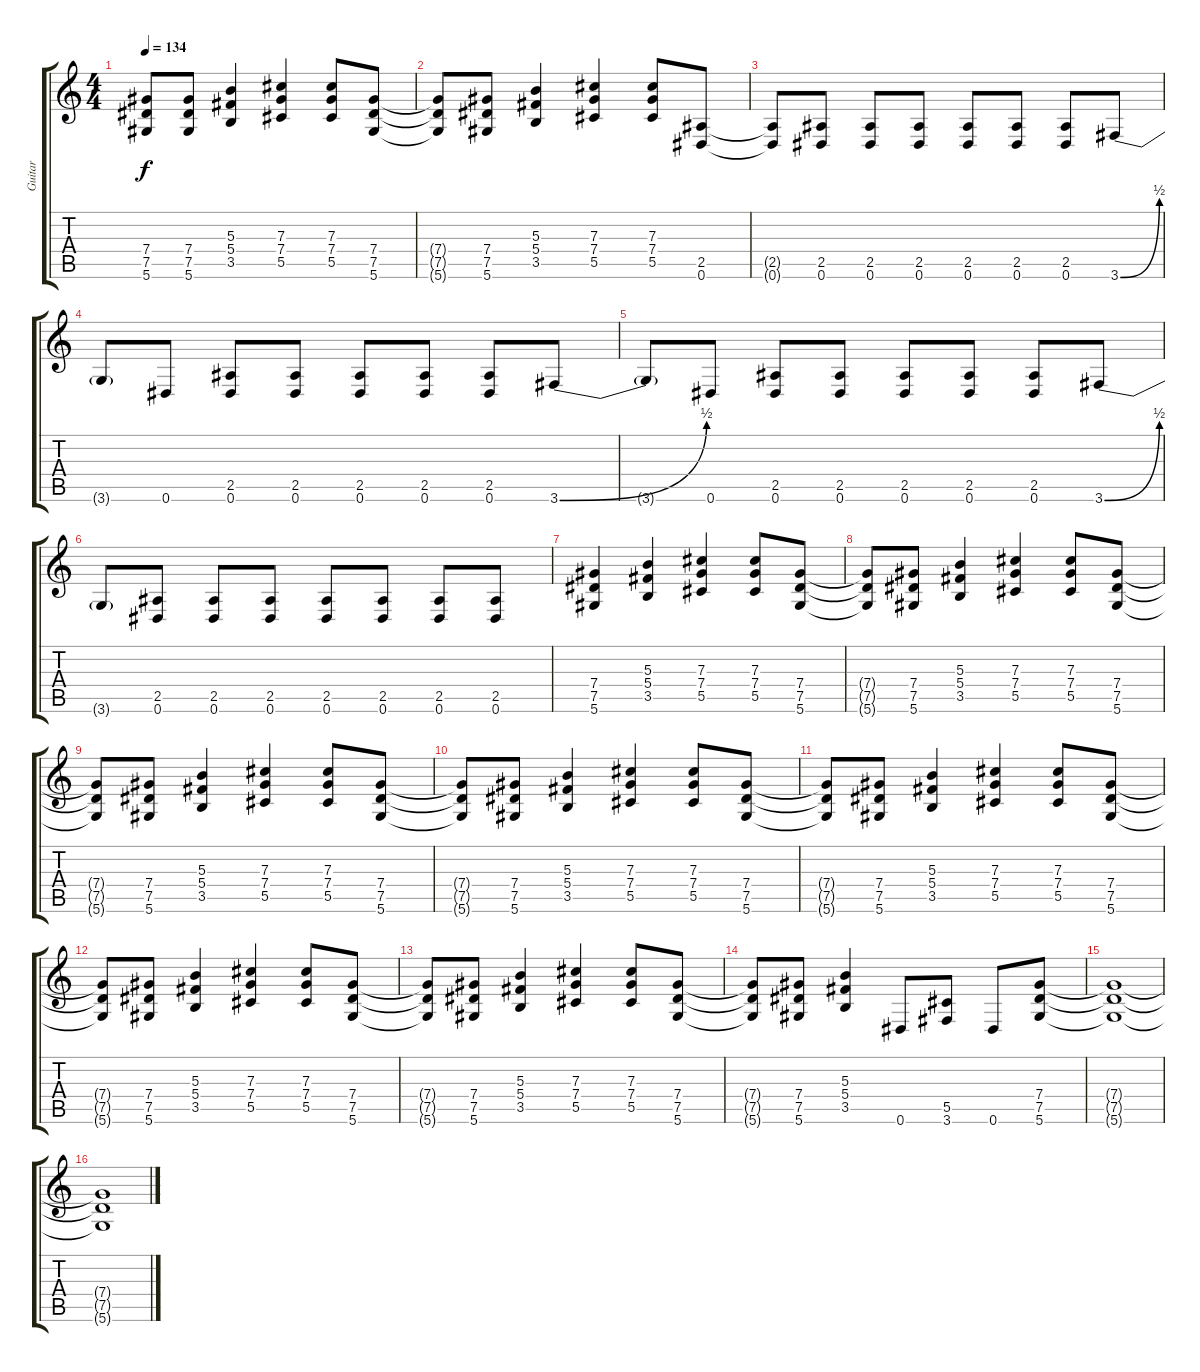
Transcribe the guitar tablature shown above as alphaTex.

\track ("Guitar" "Guitar") {instrument overdrivenguitar}
\staff {score tabs}
\tuning (Eb4 Bb3 Gb3 Db3 Ab2 Eb2) {hide}
\ts (4 4)
\tempo 134
\clef g2
\ks c
(7.4{t} 7.5{t} 5.6{t}).8{dy f} (7.4 7.5 5.6).8 (5.3 5.4 3.5).4 (7.3 7.4 5.5).4 (7.3 7.4 5.5).8 (7.4 7.5 5.6).8 |
(7.4{t} 7.5{t} 5.6{t}).8 (7.4 7.5 5.6).8 (5.3 5.4 3.5).4 (7.3 7.4 5.5).4 (7.3 7.4 5.5).8 (2.5 0.6).8 |
(2.5{t} 0.6{t}).8 (2.5 0.6).8 (2.5 0.6).8 (2.5 0.6).8 (2.5 0.6).8 (2.5 0.6).8 (2.5 0.6).8 3.6{be (bend 0 0 60 2)}.8 |
3.6{t}.8 0.6.8 (2.5 0.6).8 (2.5 0.6).8 (2.5 0.6).8 (2.5 0.6).8 (2.5 0.6).8 3.6{be (bend 0 0 60 2)}.8 |
3.6{t}.8 0.6.8 (2.5 0.6).8 (2.5 0.6).8 (2.5 0.6).8 (2.5 0.6).8 (2.5 0.6).8 3.6{be (bend 0 0 60 2)}.8 |
3.6{t}.8 (2.5 0.6).8 (2.5 0.6).8 (2.5 0.6).8 (2.5 0.6).8 (2.5 0.6).8 (2.5 0.6).8 (2.5 0.6).8 |
(7.4 7.5 5.6).4 (5.3 5.4 3.5).4 (7.3 7.4 5.5).4 (7.3 7.4 5.5).8 (7.4 7.5 5.6).8 |
(7.4{t} 7.5{t} 5.6{t}).8 (7.4 7.5 5.6).8 (5.3 5.4 3.5).4 (7.3 7.4 5.5).4 (7.3 7.4 5.5).8 (7.4 7.5 5.6).8 |
(7.4{t} 7.5{t} 5.6{t}).8 (7.4 7.5 5.6).8 (5.3 5.4 3.5).4 (7.3 7.4 5.5).4 (7.3 7.4 5.5).8 (7.4 7.5 5.6).8 |
(7.4{t} 7.5{t} 5.6{t}).8 (7.4 7.5 5.6).8 (5.3 5.4 3.5).4 (7.3 7.4 5.5).4 (7.3 7.4 5.5).8 (7.4 7.5 5.6).8 |
(7.4{t} 7.5{t} 5.6{t}).8 (7.4 7.5 5.6).8 (5.3 5.4 3.5).4 (7.3 7.4 5.5).4 (7.3 7.4 5.5).8 (7.4 7.5 5.6).8 |
(7.4{t} 7.5{t} 5.6{t}).8 (7.4 7.5 5.6).8 (5.3 5.4 3.5).4 (7.3 7.4 5.5).4 (7.3 7.4 5.5).8 (7.4 7.5 5.6).8 |
(7.4{t} 7.5{t} 5.6{t}).8 (7.4 7.5 5.6).8 (5.3 5.4 3.5).4 (7.3 7.4 5.5).4 (7.3 7.4 5.5).8 (7.4 7.5 5.6).8 |
(7.4{t} 7.5{t} 5.6{t}).8 (7.4 7.5 5.6).8 (5.3 5.4 3.5).4 0.6.8 (5.5 3.6).8 0.6.8 (7.4 7.5 5.6).8 |
(7.4{t} 7.5{t} 5.6{t}).1 |
(7.4{t} 7.5{t} 5.6{t}).1
